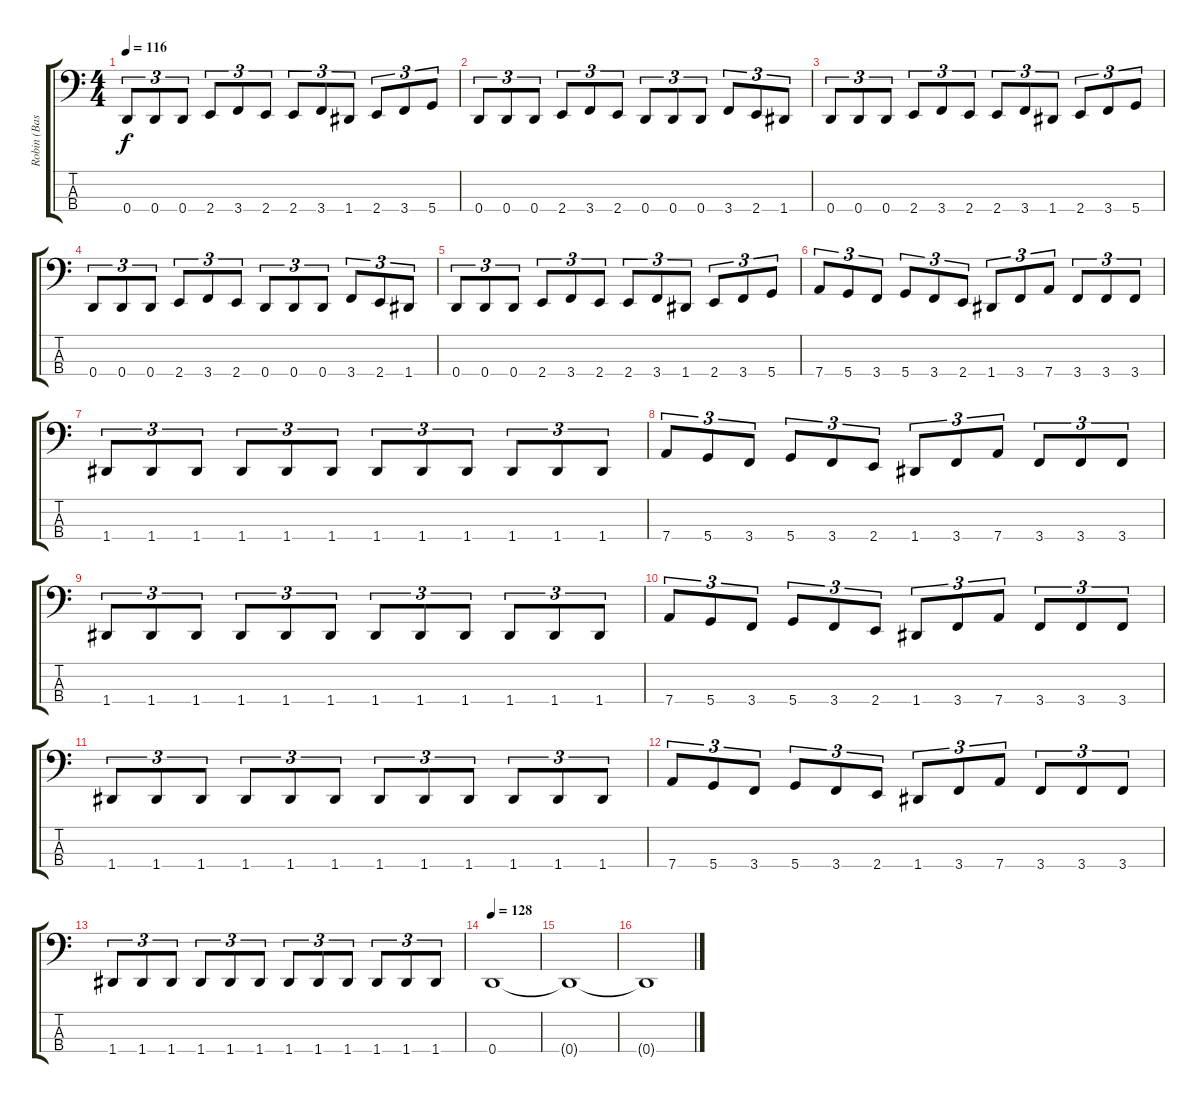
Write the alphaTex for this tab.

\track ("Robin (Bass)" "Robin (Bas") {instrument electricbasspick}
\staff {score tabs}
\tuning (F2 C2 G1 D1) {hide}
\ts (4 4)
\tempo 116
\clef f4
\ks c
0.4.8{tu (3 2) dy f} 0.4.8{tu (3 2)} 0.4.8{tu (3 2)} 2.4.8{tu (3 2)} 3.4.8{tu (3 2)} 2.4.8{tu (3 2)} 2.4.8{tu (3 2)} 3.4.8{tu (3 2)} 1.4.8{tu (3 2)} 2.4.8{tu (3 2)} 3.4.8{tu (3 2)} 5.4.8{tu (3 2)} |
0.4.8{tu (3 2)} 0.4.8{tu (3 2)} 0.4.8{tu (3 2)} 2.4.8{tu (3 2)} 3.4.8{tu (3 2)} 2.4.8{tu (3 2)} 0.4.8{tu (3 2)} 0.4.8{tu (3 2)} 0.4.8{tu (3 2)} 3.4.8{tu (3 2)} 2.4.8{tu (3 2)} 1.4.8{tu (3 2)} |
0.4.8{tu (3 2)} 0.4.8{tu (3 2)} 0.4.8{tu (3 2)} 2.4.8{tu (3 2)} 3.4.8{tu (3 2)} 2.4.8{tu (3 2)} 2.4.8{tu (3 2)} 3.4.8{tu (3 2)} 1.4.8{tu (3 2)} 2.4.8{tu (3 2)} 3.4.8{tu (3 2)} 5.4.8{tu (3 2)} |
0.4.8{tu (3 2)} 0.4.8{tu (3 2)} 0.4.8{tu (3 2)} 2.4.8{tu (3 2)} 3.4.8{tu (3 2)} 2.4.8{tu (3 2)} 0.4.8{tu (3 2)} 0.4.8{tu (3 2)} 0.4.8{tu (3 2)} 3.4.8{tu (3 2)} 2.4.8{tu (3 2)} 1.4.8{tu (3 2)} |
0.4.8{tu (3 2)} 0.4.8{tu (3 2)} 0.4.8{tu (3 2)} 2.4.8{tu (3 2)} 3.4.8{tu (3 2)} 2.4.8{tu (3 2)} 2.4.8{tu (3 2)} 3.4.8{tu (3 2)} 1.4.8{tu (3 2)} 2.4.8{tu (3 2)} 3.4.8{tu (3 2)} 5.4.8{tu (3 2)} |
7.4.8{tu (3 2)} 5.4.8{tu (3 2)} 3.4.8{tu (3 2)} 5.4.8{tu (3 2)} 3.4.8{tu (3 2)} 2.4.8{tu (3 2)} 1.4.8{tu (3 2)} 3.4.8{tu (3 2)} 7.4.8{tu (3 2)} 3.4.8{tu (3 2)} 3.4.8{tu (3 2)} 3.4.8{tu (3 2)} |
1.4.8{tu (3 2)} 1.4.8{tu (3 2)} 1.4.8{tu (3 2)} 1.4.8{tu (3 2)} 1.4.8{tu (3 2)} 1.4.8{tu (3 2)} 1.4.8{tu (3 2)} 1.4.8{tu (3 2)} 1.4.8{tu (3 2)} 1.4.8{tu (3 2)} 1.4.8{tu (3 2)} 1.4.8{tu (3 2)} |
7.4.8{tu (3 2)} 5.4.8{tu (3 2)} 3.4.8{tu (3 2)} 5.4.8{tu (3 2)} 3.4.8{tu (3 2)} 2.4.8{tu (3 2)} 1.4.8{tu (3 2)} 3.4.8{tu (3 2)} 7.4.8{tu (3 2)} 3.4.8{tu (3 2)} 3.4.8{tu (3 2)} 3.4.8{tu (3 2)} |
1.4.8{tu (3 2)} 1.4.8{tu (3 2)} 1.4.8{tu (3 2)} 1.4.8{tu (3 2)} 1.4.8{tu (3 2)} 1.4.8{tu (3 2)} 1.4.8{tu (3 2)} 1.4.8{tu (3 2)} 1.4.8{tu (3 2)} 1.4.8{tu (3 2)} 1.4.8{tu (3 2)} 1.4.8{tu (3 2)} |
7.4.8{tu (3 2)} 5.4.8{tu (3 2)} 3.4.8{tu (3 2)} 5.4.8{tu (3 2)} 3.4.8{tu (3 2)} 2.4.8{tu (3 2)} 1.4.8{tu (3 2)} 3.4.8{tu (3 2)} 7.4.8{tu (3 2)} 3.4.8{tu (3 2)} 3.4.8{tu (3 2)} 3.4.8{tu (3 2)} |
1.4.8{tu (3 2)} 1.4.8{tu (3 2)} 1.4.8{tu (3 2)} 1.4.8{tu (3 2)} 1.4.8{tu (3 2)} 1.4.8{tu (3 2)} 1.4.8{tu (3 2)} 1.4.8{tu (3 2)} 1.4.8{tu (3 2)} 1.4.8{tu (3 2)} 1.4.8{tu (3 2)} 1.4.8{tu (3 2)} |
7.4.8{tu (3 2)} 5.4.8{tu (3 2)} 3.4.8{tu (3 2)} 5.4.8{tu (3 2)} 3.4.8{tu (3 2)} 2.4.8{tu (3 2)} 1.4.8{tu (3 2)} 3.4.8{tu (3 2)} 7.4.8{tu (3 2)} 3.4.8{tu (3 2)} 3.4.8{tu (3 2)} 3.4.8{tu (3 2)} |
1.4.8{tu (3 2)} 1.4.8{tu (3 2)} 1.4.8{tu (3 2)} 1.4.8{tu (3 2)} 1.4.8{tu (3 2)} 1.4.8{tu (3 2)} 1.4.8{tu (3 2)} 1.4.8{tu (3 2)} 1.4.8{tu (3 2)} 1.4.8{tu (3 2)} 1.4.8{tu (3 2)} 1.4.8{tu (3 2)} |
\tempo 128
0.4.1 |
0.4{t}.1 |
0.4{t}.1
